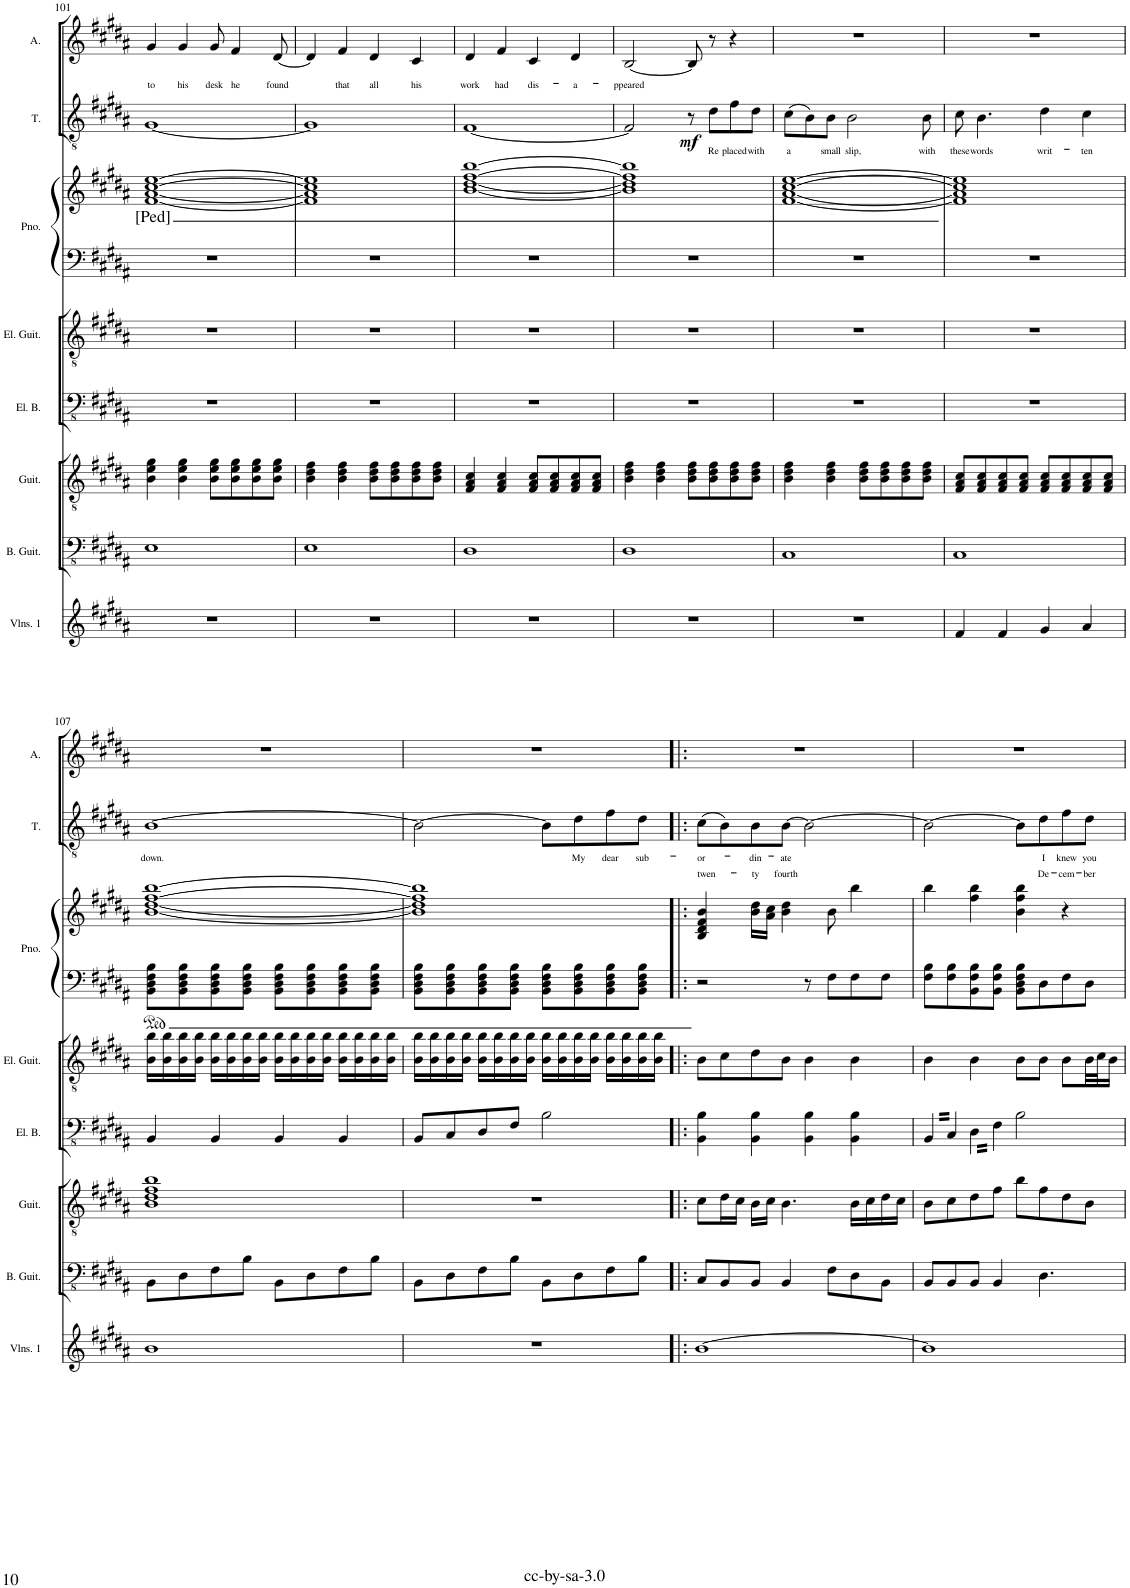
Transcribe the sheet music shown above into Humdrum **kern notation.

**kern	**kern	**kern	**kern	**kern	**kern	**kern	**kern	**text	**text	**dynam	**kern	**text
*part8	*part7	*part6	*part5	*part4	*part3	*part3	*part2	*part2	*part2	*part2	*part1	*part1
*staff9	*staff8	*staff7	*staff6	*staff5	*staff4	*staff3	*staff2	*staff2	*staff2	*staff2	*staff1	*staff1
*I"Violins 1	*I"Bass Guitar	*I"Guitar	*I"Electric Bass	*I"Electric Guitar	*I"Piano	*	*I"Tenor	*	*	*	*I"Alto	*
*I'Vlns. 1	*I'B. Guit.	*I'Guit.	*I'El. B.	*I'El. Guit.	*I'Pno.	*	*I'T.	*	*	*	*I'A.	*
!!LO:PB:g=z
*clefG2	*clefFv4	*clefGv2	*clefFv4	*clefGv2	*clefF4	*clefG2	*clefGv2	*	*	*	*clefG2	*
*k[f#c#g#d#a#]	*k[f#c#g#d#a#]	*k[f#c#g#d#a#]	*k[f#c#g#d#a#]	*k[f#c#g#d#a#]	*k[f#c#g#d#a#]	*k[f#c#g#d#a#]	*k[f#c#g#d#a#]	*	*	*	*k[f#c#g#d#a#]	*
*M4/4	*M4/4	*M4/4	*M4/4	*M4/4	*M4/4	*M4/4	*M4/4	*	*	*	*M4/4	*
=101	=101	=101	=101	=101	=101	=101	=101	=101	=101	=101	=101	=101
!	!	!	!	!	!	!	!	!	!	!	!	!LO:LY:b
1r	1EE	4B\ 4e\ 4g#\	1r	1r	1r	[1f# [1a# [1cc# [1ee	[1G#	.	.	.	4g#/	to
!	!	!	!	!	!	!	!	!	!	!	!	!LO:LY:b
.	.	4B\ 4e\ 4g#\	.	.	.	.	.	.	.	.	4g#/	his
!	!	!	!	!	!	!	!	!	!	!	!	!LO:LY:b
.	.	8B\ 8e\ 8g#\L	.	.	.	.	.	.	.	.	8g#/	desk
!	!	!	!	!	!	!	!	!	!	!	!	!LO:LY:b
.	.	8B\ 8e\ 8g#\	.	.	.	.	.	.	.	.	4f#/	he
.	.	8B\ 8e\ 8g#\	.	.	.	.	.	.	.	.	.	.
!	!	!	!	!	!	!	!	!	!	!	!	!LO:LY:b
.	.	8B\ 8e\ 8g#\J	.	.	.	.	.	.	.	.	[8d#/	found
=102	=102	=102	=102	=102	=102	=102	=102	=102	=102	=102	=102	=102
1r	1EE	4B\ 4d#\ 4f#\	1r	1r	1r	1f#] 1a#] 1cc#] 1ee]	1G#]	.	.	.	4d#/]	.
!	!	!	!	!	!	!	!	!	!	!	!	!LO:LY:b
.	.	4B\ 4d#\ 4f#\	.	.	.	.	.	.	.	.	4f#/	that
!	!	!	!	!	!	!	!	!	!	!	!	!LO:LY:b
.	.	8B\ 8d#\ 8f#\L	.	.	.	.	.	.	.	.	4d#/	all
.	.	8B\ 8d#\ 8f#\	.	.	.	.	.	.	.	.	.	.
!	!	!	!	!	!	!	!	!	!	!	!	!LO:LY:b
.	.	8B\ 8d#\ 8f#\	.	.	.	.	.	.	.	.	4c#/	his
.	.	8B\ 8d#\ 8f#\J	.	.	.	.	.	.	.	.	.	.
=103	=103	=103	=103	=103	=103	=103	=103	=103	=103	=103	=103	=103
!	!	!	!	!	!	!	!	!	!	!	!	!LO:LY:b
1r	1DD#	4F#/ 4A#/ 4c#/	1r	1r	1r	[1b [1dd# [1ff# [1bb	[1F#	.	.	.	4d#/	work
!	!	!	!	!	!	!	!	!	!	!	!	!LO:LY:b
.	.	4F#/ 4A#/ 4c#/	.	.	.	.	.	.	.	.	4f#/	had
!	!	!	!	!	!	!	!	!	!	!	!	!LO:LY:b
.	.	8F#/ 8A#/ 8c#/L	.	.	.	.	.	.	.	.	4c#/	dis-
.	.	8F#/ 8A#/ 8c#/	.	.	.	.	.	.	.	.	.	.
!	!	!	!	!	!	!	!	!	!	!	!	!LO:LY:b
.	.	8F#/ 8A#/ 8c#/	.	.	.	.	.	.	.	.	4d#/	-a-
.	.	8F#/ 8A#/ 8c#/J	.	.	.	.	.	.	.	.	.	.
=104	=104	=104	=104	=104	=104	=104	=104	=104	=104	=104	=104	=104
!	!	!	!	!	!	!	!	!	!	!	!	!LO:LY:b
1r	1DD#	4B\ 4d#\ 4f#\	1r	1r	1r	1b] 1dd#] 1ff#] 1bb]	2F#/]	.	.	.	[2B/	-ppeared
.	.	4B\ 4d#\ 4f#\	.	.	.	.	.	.	.	.	.	.
!	!	!	!	!	!	!	!	!	!	!LO:DY:b	!	!
.	.	8B\ 8d#\ 8f#\L	.	.	.	.	8r	.	.	mf	8B/]	.
!	!	!	!	!	!	!	!	!LO:LY:b	!	!	!	!
.	.	8B\ 8d#\ 8f#\	.	.	.	.	8d#\L	Re-	.	.	8r	.
!	!	!	!	!	!	!	!	!LO:LY:b	!	!	!	!
.	.	8B\ 8d#\ 8f#\	.	.	.	.	8f#\	-placed	.	.	4r	.
!	!	!	!	!	!	!	!	!LO:LY:b	!	!	!	!
.	.	8B\ 8d#\ 8f#\J	.	.	.	.	8d#\J	with	.	.	.	.
=105	=105	=105	=105	=105	=105	=105	=105	=105	=105	=105	=105	=105
!	!	!	!	!	!	!	!	!LO:LY:b	!	!	!	!
1r	1CC#	4B\ 4d#\ 4f#\	1r	1r	1r	[1f# [1a# [1cc# [1ee	(8c#\L	a	.	.	1r	.
.	.	.	.	.	.	.	8B\)	.	.	.	.	.
!	!	!	!	!	!	!	!	!LO:LY:b	!	!	!	!
.	.	4B\ 4d#\ 4f#\	.	.	.	.	8B\J	small	.	.	.	.
!	!	!	!	!	!	!	!	!LO:LY:b	!	!	!	!
.	.	.	.	.	.	.	2B\	slip,	.	.	.	.
.	.	8B\ 8d#\ 8f#\L	.	.	.	.	.	.	.	.	.	.
.	.	8B\ 8d#\ 8f#\	.	.	.	.	.	.	.	.	.	.
.	.	8B\ 8d#\ 8f#\	.	.	.	.	.	.	.	.	.	.
!	!	!	!	!	!	!	!	!LO:LY:b	!	!	!	!
.	.	8B\ 8d#\ 8f#\J	.	.	.	.	8B\	with	.	.	.	.
=106	=106	=106	=106	=106	=106	=106	=106	=106	=106	=106	=106	=106
!	!	!	!	!	!	!	!	!LO:LY:b	!	!	!	!
4f#/	1CC#	8F#/ 8A#/ 8c#/L	1r	1r	1r	1f#] 1a#] 1cc#] 1ee]	8c#\	these	.	.	1r	.
!	!	!	!	!	!	!	!	!LO:LY:b	!	!	!	!
.	.	8F#/ 8A#/ 8c#/	.	.	.	.	4.B\	words	.	.	.	.
4f#/	.	8F#/ 8A#/ 8c#/	.	.	.	.	.	.	.	.	.	.
.	.	8F#/ 8A#/ 8c#/J	.	.	.	.	.	.	.	.	.	.
!	!	!	!	!	!	!	!	!LO:LY:b	!	!	!	!
4g#/	.	8F#/ 8A#/ 8c#/L	.	.	.	.	4d#\	writ-	.	.	.	.
.	.	8F#/ 8A#/ 8c#/	.	.	.	.	.	.	.	.	.	.
!	!	!	!	!	!	!	!	!LO:LY:b	!	!	!	!
4a#/	.	8F#/ 8A#/ 8c#/	.	.	.	.	4c#\	-ten	.	.	.	.
.	.	8F#/ 8A#/ 8c#/J	.	.	.	.	.	.	.	.	.	.
!!LO:LB:g=z
=107	=107	=107	=107	=107	=107	=107	=107	=107	=107	=107	=107	=107
!	!	!	!	!	!	!	!	!LO:LY:b	!	!	!	!
1b	8BBB\L	1B 1d# 1f# 1b	4BBB/	16B\ 16b\LL	8BB\ 8D#\ 8F#\ 8B\L	[1b [1dd# [1ff# [1bb	[1B	down.	.	.	1r	.
.	.	.	.	16B\ 16b\	.	.	.	.	.	.	.	.
.	8DD#\	.	.	16B\ 16b\	8BB\ 8D#\ 8F#\ 8B\	.	.	.	.	.	.	.
.	.	.	.	16B\ 16b\JJ	.	.	.	.	.	.	.	.
.	8FF#\	.	4BBB/	16B\ 16b\LL	8BB\ 8D#\ 8F#\ 8B\	.	.	.	.	.	.	.
.	.	.	.	16B\ 16b\	.	.	.	.	.	.	.	.
.	8BB\J	.	.	16B\ 16b\	8BB\ 8D#\ 8F#\ 8B\J	.	.	.	.	.	.	.
.	.	.	.	16B\ 16b\JJ	.	.	.	.	.	.	.	.
.	8BBB\L	.	4BBB/	16B\ 16b\LL	8BB\ 8D#\ 8F#\ 8B\L	.	.	.	.	.	.	.
.	.	.	.	16B\ 16b\	.	.	.	.	.	.	.	.
.	8DD#\	.	.	16B\ 16b\	8BB\ 8D#\ 8F#\ 8B\	.	.	.	.	.	.	.
.	.	.	.	16B\ 16b\JJ	.	.	.	.	.	.	.	.
.	8FF#\	.	4BBB/	16B\ 16b\LL	8BB\ 8D#\ 8F#\ 8B\	.	.	.	.	.	.	.
.	.	.	.	16B\ 16b\	.	.	.	.	.	.	.	.
.	8BB\J	.	.	16B\ 16b\	8BB\ 8D#\ 8F#\ 8B\J	.	.	.	.	.	.	.
.	.	.	.	16B\ 16b\JJ	.	.	.	.	.	.	.	.
=108	=108	=108	=108	=108	=108	=108	=108	=108	=108	=108	=108	=108
1r	8BBB\L	1r	8BBB/L	16B\ 16b\LL	8BB\ 8D#\ 8F#\ 8B\L	1b] 1dd#] 1ff#] 1bb]	2B\_	.	.	.	1r	.
.	.	.	.	16B\ 16b\	.	.	.	.	.	.	.	.
.	8DD#\	.	8CC#/	16B\ 16b\	8BB\ 8D#\ 8F#\ 8B\	.	.	.	.	.	.	.
.	.	.	.	16B\ 16b\JJ	.	.	.	.	.	.	.	.
.	8FF#\	.	8DD#/	16B\ 16b\LL	8BB\ 8D#\ 8F#\ 8B\	.	.	.	.	.	.	.
.	.	.	.	16B\ 16b\	.	.	.	.	.	.	.	.
.	8BB\J	.	8FF#/J	16B\ 16b\	8BB\ 8D#\ 8F#\ 8B\J	.	.	.	.	.	.	.
.	.	.	.	16B\ 16b\JJ	.	.	.	.	.	.	.	.
.	8BBB\L	.	2BB\	16B\ 16b\LL	8BB\ 8D#\ 8F#\ 8B\L	.	8B\L]	.	.	.	.	.
.	.	.	.	16B\ 16b\	.	.	.	.	.	.	.	.
!	!	!	!	!	!	!	!	!LO:LY:b	!	!	!	!
.	8DD#\	.	.	16B\ 16b\	8BB\ 8D#\ 8F#\ 8B\	.	8d#\	My	.	.	.	.
.	.	.	.	16B\ 16b\JJ	.	.	.	.	.	.	.	.
!	!	!	!	!	!	!	!	!LO:LY:b	!	!	!	!
.	8FF#\	.	.	16B\ 16b\LL	8BB\ 8D#\ 8F#\ 8B\	.	8f#\	dear	.	.	.	.
.	.	.	.	16B\ 16b\	.	.	.	.	.	.	.	.
!	!	!	!	!	!	!	!	!LO:LY:b	!	!	!	!
.	8BB\J	.	.	16B\ 16b\	8BB\ 8D#\ 8F#\ 8B\J	.	8d#\J	sub-	.	.	.	.
.	.	.	.	16B\ 16b\JJ	.	.	.	.	.	.	.	.
=109!|:	=109!|:	=109!|:	=109!|:	=109!|:	=109!|:	=109!|:	=109!|:	=109!|:	=109!|:	=109!|:	=109!|:	=109!|:
!	!	!	!	!	!	!	!	!LO:LY:b	!LO:LY:b	!	!	!
[1b	8CC#/L	8c#\L	4BBB\ 4BB\	8B\L	2r	4B/ 4d#/ 4f#/ 4b/	(8c#\L	-or-	twen-	.	1r	.
.	8BBB/	16d#\L	.	8c#\	.	.	8B\)	.	.	.	.	.
.	.	16c#\JJ	.	.	.	.	.	.	.	.	.	.
!	!	!	!	!	!	!	!	!LO:LY:b	!LO:LY:b	!	!	!
.	8BBB/J	16B\LL	4BBB\ 4BB\	8d#\	.	16b\ 16dd#\LL	8B\	-din-	-ty	.	.	.
.	.	16c#\JJ	.	.	.	16a#\ 16cc#\JJ	.	.	.	.	.	.
!	!	!	!	!	!	!	!	!LO:LY:b	!LO:LY:b	!	!	!
.	4BBB/	4.B\	.	8B\J	.	4b\ 4dd#\	[8B\J	-ate	fourth	.	.	.
.	.	.	4BBB\ 4BB\	4B\	8r	.	2B\_	.	.	.	.	.
.	8FF#\L	.	.	.	8F#\L	8b\	.	.	.	.	.	.
.	8DD#\	16B\LL	4BBB\ 4BB\	4B\	8F#\	4bb\	.	.	.	.	.	.
.	.	16c#\	.	.	.	.	.	.	.	.	.	.
.	8BBB\J	16d#\	.	.	8F#\J	.	.	.	.	.	.	.
.	.	16c#\JJ	.	.	.	.	.	.	.	.	.	.
=110	=110	=110	=110	=110	=110	=110	=110	=110	=110	=110	=110	=110
*	*	*	*tremolo	*	*	*	*	*	*	*	*	*
1b]	8BBB/L	8B\L	32BBB/LLL	4B\	8F#\ 8B\L	4bb\	2B\_	.	.	.	1r	.
.	.	.	32CC#/	.	.	.	.	.	.	.	.	.
.	.	.	32BBB/	.	.	.	.	.	.	.	.	.
.	.	.	32CC#/	.	.	.	.	.	.	.	.	.
.	8BBB/	8c#\	32BBB/	.	8F#\ 8B\	.	.	.	.	.	.	.
.	.	.	32CC#/	.	.	.	.	.	.	.	.	.
.	.	.	32BBB/	.	.	.	.	.	.	.	.	.
.	.	.	32CC#/JJJ	.	.	.	.	.	.	.	.	.
.	8BBB/J	8d#\	32DD#\LLL	4B\	8BB\ 8F#\ 8B\	4ff#\ 4bb\	.	.	.	.	.	.
.	.	.	32FF#\	.	.	.	.	.	.	.	.	.
.	.	.	32DD#\	.	.	.	.	.	.	.	.	.
.	.	.	32FF#\	.	.	.	.	.	.	.	.	.
.	4BBB/	8f#\J	32DD#\	.	8BB\ 8F#\ 8B\J	.	.	.	.	.	.	.
.	.	.	32FF#\	.	.	.	.	.	.	.	.	.
.	.	.	32DD#\	.	.	.	.	.	.	.	.	.
.	.	.	32FF#\JJJ	.	.	.	.	.	.	.	.	.
*	*	*	*Xtremolo	*	*	*	*	*	*	*	*	*
.	.	8b\L	2BB\	8B\L	8BB\ 8D#\ 8F#\ 8B\L	4b\ 4ff#\ 4bb\	8B\L]	.	.	.	.	.
.	.	.	.	.	.	.	.	.	.	.	.	.
.	.	.	.	.	.	.	.	.	.	.	.	.
.	.	.	.	.	.	.	.	.	.	.	.	.
!	!	!	!	!	!	!	!	!LO:LY:b	!LO:LY:b	!	!	!
.	4.DD#\	8f#\	.	8B\J	8D#\	.	8d#\	I	De-	.	.	.
!	!	!	!	!	!	!	!	!LO:LY:b	!LO:LY:b	!	!	!
.	.	8d#\	.	8B\L	8F#\	4r	8f#\	knew	-cem-	.	.	.
!	!	!	!	!	!	!	!	!LO:LY:b	!LO:LY:b	!	!	!
.	.	8B\J	.	32B\LL	8D#\J	.	8d#\J	you	-ber	.	.	.
.	.	.	.	32c#\J	.	.	.	.	.	.	.	.
.	.	.	.	16B\JJ	.	.	.	.	.	.	.	.
=	=	=	=	=	=	=	=	=	=	=	=	=
*-	*-	*-	*-	*-	*-	*-	*-	*-	*-	*-	*-	*-
